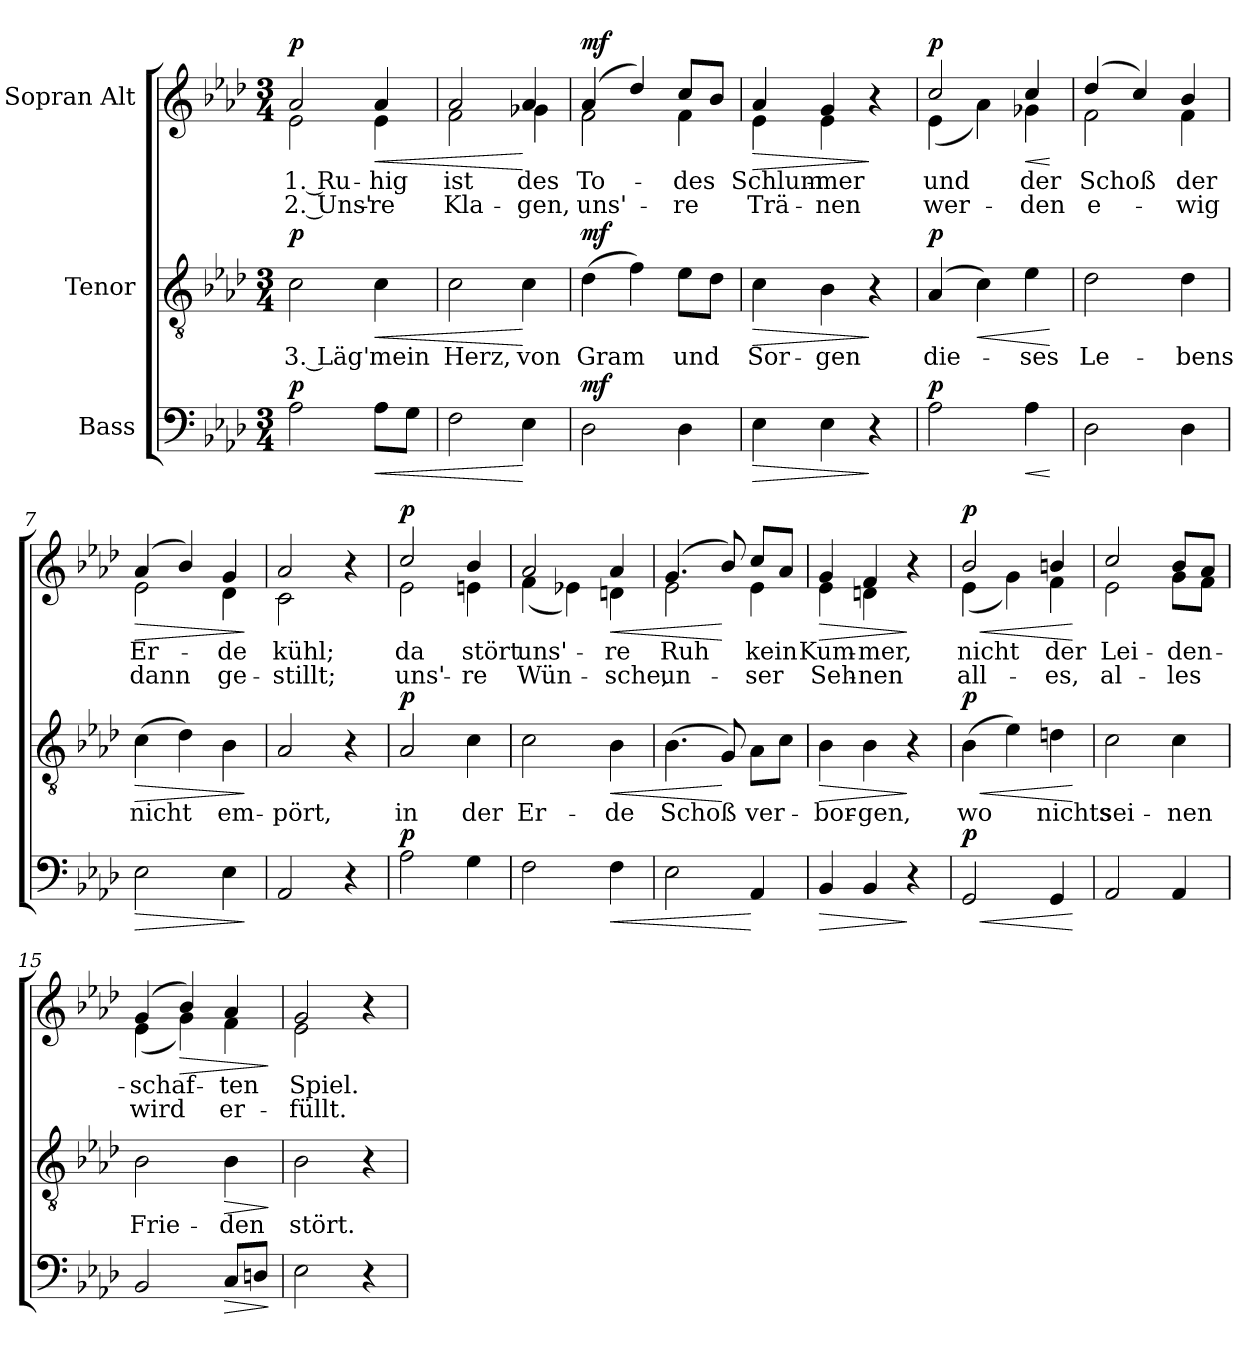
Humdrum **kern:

**kern	**dynam	**kern	**text	**dynam	**kern	**text	**text	**dynam
*part3	*part3	*part2	*part2	*part2	*part1	*part1	*part1	*part1
*staff3	*staff3	*staff2	*staff2	*staff2	*staff1	*staff1	*staff1	*staff1
*I"Bass	*	*I"Tenor	*	*	*I"Sopran Alt	*	*	*
*clefF4	*	*clefGv2	*	*	*clefG2	*	*	*
*k[b-e-a-d-]	*	*k[b-e-a-d-]	*	*	*k[b-e-a-d-]	*	*	*
*M3/4	*	*M3/4	*	*	*M3/4	*	*	*
=1	=1	=1	=1	=1	=1	=1	=1	=1
!	!	!	!	!	!LO:TX:a:B:t=Getragen	!	!	!
!	!LO:DY:a	!	!LO:LY:b	!LO:DY:a	!	!LO:LY:b	!LO:LY:b	!LO:DY:a
*	*	*	*	*	*^	*	*	*
2A-\	p	2c\	3. Läg'	p	2a-/	2e-\	1. Ru-	2. Uns'-	p
!	!LO:HP:b	!	!LO:LY:b	!LO:HP:b	!	!	!LO:LY:b	!LO:LY:b	!LO:HP:b
8A-\L	<	4c\	mein	<	4a-/	4e-\	-hig	-re	<
8G\J	.	.	.	.	.	.	.	.	.
=2	=2	=2	=2	=2	=2	=2	=2	=2	=2
!	!	!	!LO:LY:b	!	!	!	!LO:LY:b	!LO:LY:b	!
2F\	.	2c\	Herz,	.	2a-/	2f\	ist	Kla-	.
!	!	!	!LO:LY:b	!	!	!	!LO:LY:b	!LO:LY:b	!
4E-\	[	4c\	von	[	4a-/	4g-X\	des	-gen,	[
=3	=3	=3	=3	=3	=3	=3	=3	=3	=3
!	!LO:DY:a	!	!LO:LY:b	!LO:DY:a	!	!	!LO:LY:b	!LO:LY:b	!LO:DY:a
2D-\	mf	(4d-\	Gram	mf	(4a-/	2f\	To-	uns'-	mf
.	.	4f\)	.	.	4dd-/)	.	.	.	.
!	!	!	!LO:LY:b	!	!	!	!LO:LY:b	!LO:LY:b	!
4D-\	.	8e-\L	und	.	8cc/L	4f\	-des	-re	.
.	.	8d-\J	.	.	8b-/J	.	.	.	.
=4	=4	=4	=4	=4	=4	=4	=4	=4	=4
!	!LO:HP:b	!	!LO:LY:b	!LO:HP:b	!	!	!LO:LY:b	!LO:LY:b	!LO:HP:b
4E-\	>	4c\	Sor-	>	4a-/	4e-\	Schlum-	Trä-	>
!	!	!	!LO:LY:b	!	!	!	!LO:LY:b	!LO:LY:b	!
4E-\	.	4B-\	-gen	.	4g/	4e-\	-mer	-nen	.
4r	]	4r	.	]	4r	4ryy	.	.	]
=5	=5	=5	=5	=5	=5	=5	=5	=5	=5
!	!LO:DY:a	!	!LO:LY:b	!LO:DY:a	!	!	!LO:LY:b	!LO:LY:b	!LO:DY:a
2A-\	p	(4A-/	die-	p	2cc/	(4e-\	und	wer-	p
!	!	!	!	!LO:HP:b	!	!	!	!	!
.	.	4c\)	.	<	.	4a-\)	.	.	.
!	!LO:HP:b	!	!LO:LY:b	!	!	!	!LO:LY:b	!LO:LY:b	!LO:HP:b
4A-\	<	4e-\	-ses	.	4cc/	4g-X\	der	-den	<
*	*	*	*	*	*v	*v	*	*	*
.	[	.	.	[	.	.	.	[
!!LO:LB:g=z
=6	=6	=6	=6	=6	=6	=6	=6	=6
!	!	!	!LO:LY:b	!	!	!LO:LY:b	!LO:LY:b	!
*	*	*	*	*	*^	*	*	*
2D-\	.	2d-\	Le-	.	(4dd-/	2f\	Schoß	e-	.
.	.	.	.	.	4cc/)	.	.	.	.
!	!	!	!LO:LY:b	!	!	!	!LO:LY:b	!LO:LY:b	!
4D-\	.	4d-\	-bens	.	4b-/	4f\	der	-wig	.
=7	=7	=7	=7	=7	=7	=7	=7	=7	=7
!	!LO:HP:b	!	!LO:LY:b	!LO:HP:b	!	!	!LO:LY:b	!LO:LY:b	!LO:HP:b
2E-\	>	(4c\	nicht	>	(4a-/	2e-\	Er-	-dann	>
.	.	4d-\)	.	.	4b-/)	.	.	.	.
!	!	!	!LO:LY:b	!	!	!	!LO:LY:b	!LO:LY:b	!
4E-\	.	4B-\	em-	.	4g/	4d-\	-de	ge-	.
*	*	*	*	*	*v	*v	*	*	*
.	]	.	.	]	.	.	.	]
=8	=8	=8	=8	=8	=8	=8	=8	=8
!	!	!	!LO:LY:b	!	!	!LO:LY:b	!LO:LY:b	!
*	*	*	*	*	*^	*	*	*
2AA-/	.	2A-/	-pört,	.	2a-/	2c\	kühl;	-stillt;	.
4r	.	4r	.	.	4r	4ryy	.	.	.
=9	=9	=9	=9	=9	=9	=9	=9	=9	=9
!	!LO:DY:a	!	!LO:LY:b	!LO:DY:a	!	!	!LO:LY:b	!LO:LY:b	!LO:DY:a
2A-\	p	2A-/	in	p	2cc/	2e-\	da	uns'-	p
!	!	!	!LO:LY:b	!	!	!	!LO:LY:b	!LO:LY:b	!
4G\	.	4c\	der	.	4b-/	4en\	stört	-re	.
=10	=10	=10	=10	=10	=10	=10	=10	=10	=10
!	!	!	!LO:LY:b	!	!	!	!LO:LY:b	!LO:LY:b	!
2F\	.	2c\	Er-	.	2a-/	(4f\	uns'-	Wün-	.
.	.	.	.	.	.	4e-X\)	.	.	.
!	!LO:HP:b	!	!LO:LY:b	!LO:HP:b	!	!	!LO:LY:b	!LO:LY:b	!LO:HP:b
4F\	<	4B-\	-de	<	4a-/	4dn\	-re	-sche,	<
=11	=11	=11	=11	=11	=11	=11	=11	=11	=11
!	!	!	!LO:LY:b	!	!	!	!LO:LY:b	!LO:LY:b	!
2E-\	.	(4.B-\	Schoß	.	(4.g/	2e-\	Ruh	un-	.
.	.	8G/)	.	[	8b-/)	.	.	.	[
!	!	!	!LO:LY:b	!	!	!	!LO:LY:b	!LO:LY:b	!
4AA-/	[	8A-\L	ver-	.	8cc/L	4e-\	kein	-ser	.
.	.	8c\J	.	.	8a-/J	.	.	.	.
!!LO:LB:g=z	!!
=12	=12	=12	=12	=12	=12	=12	=12	=12	=12
!	!LO:HP:b	!	!LO:LY:b	!LO:HP:b	!	!	!LO:LY:b	!LO:LY:b	!LO:HP:b
4BB-/	>	4B-\	-bor-	>	4g/	4e-\	Kum-	Seh-	>
!	!	!	!LO:LY:b	!	!	!	!LO:LY:b	!LO:LY:b	!
4BB-/	.	4B-\	-gen,	.	4f/	4dn\	-mer,	-nen	.
4r	]	4r	.	]	4r	4ryy	.	.	]
=13	=13	=13	=13	=13	=13	=13	=13	=13	=13
!	!LO:HP:b	!	!LO:LY:b	!LO:HP:b	!	!	!LO:LY:b	!LO:LY:b	!LO:HP:b
!	!LO:DY:n=1:a	!	!	!LO:DY:n=1:a	!	!	!	!	!LO:DY:n=1:a
2GG/	< p	(4B-\	wo	< p	2b-/	(4e-\	nicht	all-	< p
.	.	4e-\)	.	.	.	4g\)	.	.	.
!	!	!	!LO:LY:b	!	!	!	!LO:LY:b	!LO:LY:b	!
4GG/	.	4dn\	nichts	.	4bn/	4f\	der	-es,	.
*	*	*	*	*	*v	*v	*	*	*
.	[	.	.	[	.	.	.	[
=14	=14	=14	=14	=14	=14	=14	=14	=14
!	!	!	!LO:LY:b	!	!	!LO:LY:b	!LO:LY:b	!
*	*	*	*	*	*^	*	*	*
2AA-/	.	2c\	sei-	.	2cc/	2e-\	Lei-	al-	.
!	!	!	!LO:LY:b	!	!	!	!LO:LY:b	!LO:LY:b	!
4AA-/	.	4c\	-nen	.	8b-/L	8g\L	-den-	-les	.
.	.	.	.	.	8a-/J	8f\J	.	.	.
=15	=15	=15	=15	=15	=15	=15	=15	=15	=15
!	!	!	!LO:LY:b	!	!	!	!LO:LY:b	!LO:LY:b	!
2BB-/	.	2B-\	Frie-	.	(4g/	(4e-\	-schaf-	wird	.
!	!	!	!	!	!	!	!	!	!LO:HP:b
.	.	.	.	.	4b-/)	4g\)	.	.	>
!	!LO:HP:b	!	!LO:LY:b	!LO:HP:b	!	!	!LO:LY:b	!LO:LY:b	!
8C/L	>	4B-\	-den	>	4a-/	4f\	-ten	er-	.
8Dn/J	.	.	.	.	.	.	.	.	.
*	*	*	*	*	*v	*v	*	*	*
.	]	.	.	]	.	.	.	]
=16	=16	=16	=16	=16	=16	=16	=16	=16
!	!	!	!LO:LY:b	!	!	!LO:LY:b	!LO:LY:b	!
*	*	*	*	*	*^	*	*	*
2E-\	.	2B-\	stört.	.	2g/	2e-\	Spiel.	-füllt.	.
4r	.	4r	.	.	4r	4ryy	.	.	.
*	*	*	*	*	*v	*v	*	*	*
=	=	=	=	=	=	=	=	=
*-	*-	*-	*-	*-	*-	*-	*-	*-
